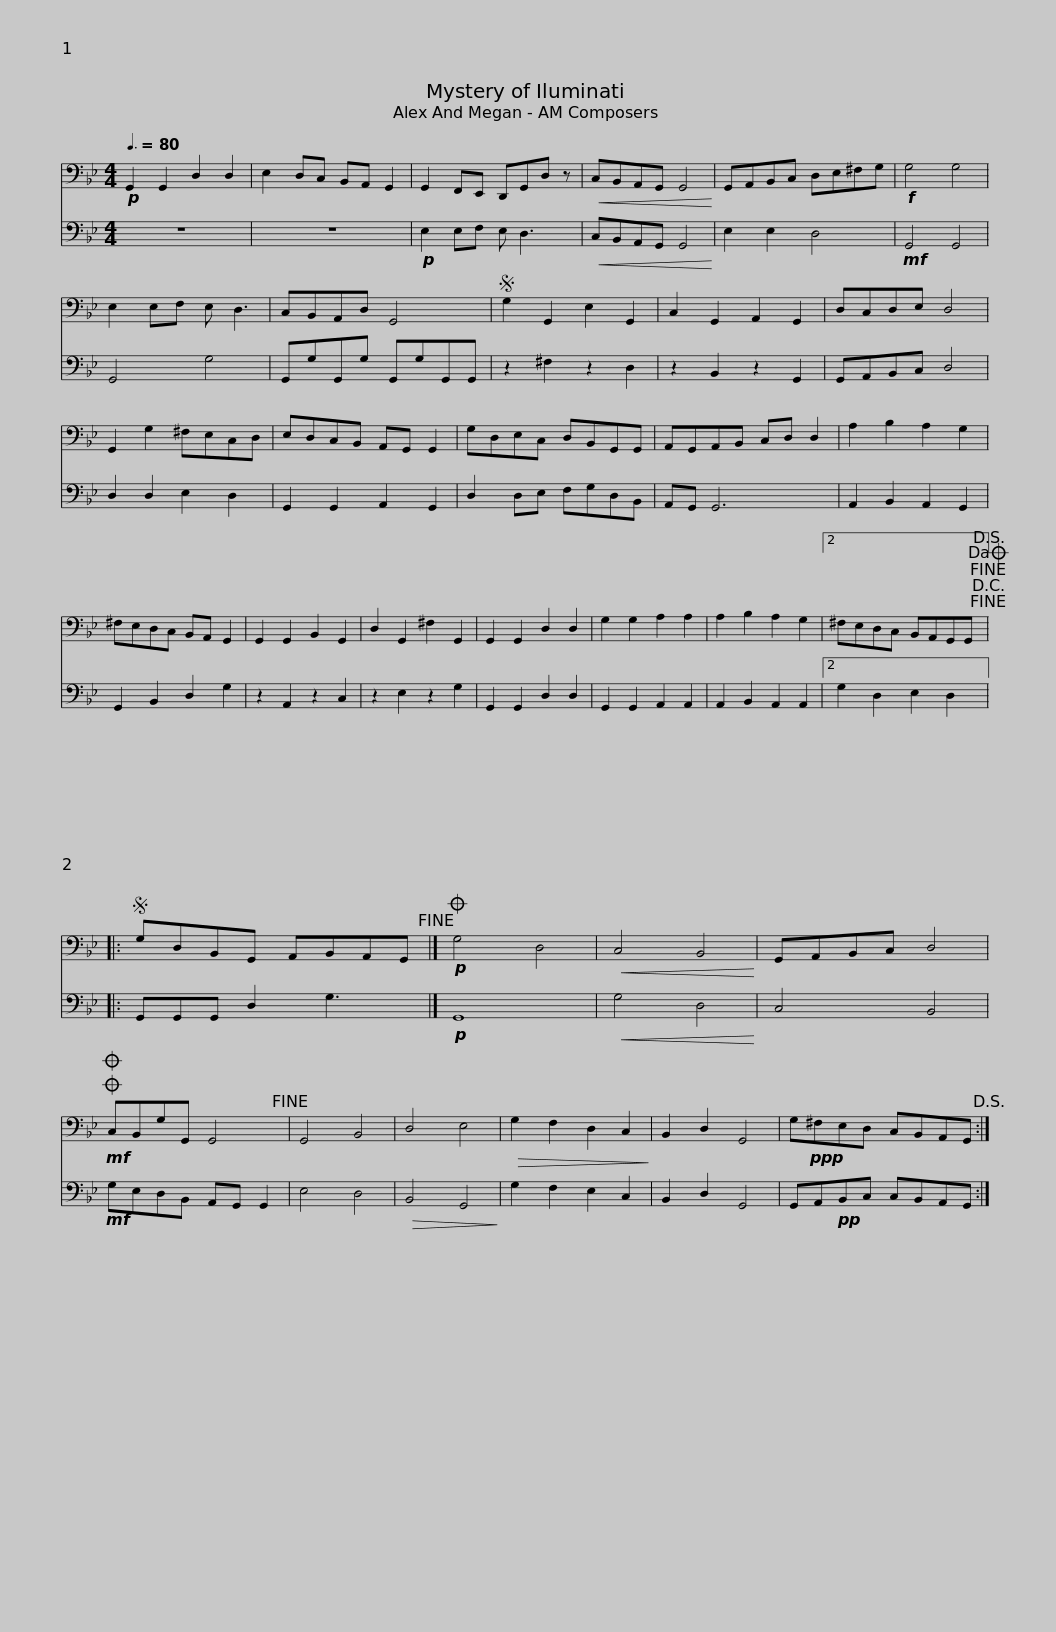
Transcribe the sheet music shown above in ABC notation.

X:1
%%score 1 2
L:1/8
Q:3/8=80
M:4/4
I:linebreak $
K:Bb
V:1 bass
V:2 bass
V:1
!p! G,,2 G,,2 D,2 D,2 | E,2 D,C, B,,A,, G,,2 | G,,2 F,,E,, D,,G,,D, z |!<(! C,B,,A,,G,, G,,4!<)! | G,,A,,B,,C, D,E,^F,G, | %5
!f! G,4 G,4 |$ E,2 E,F, E, D,3 | C,B,,A,,D, G,,4 |S G,2 G,,2 E,2 G,,2 | C,2 G,,2 A,,2 G,,2 | %10
 D,C,D,E, D,4 | G,,2 G,2 ^F,E,C,D, | E,D,C,B,, A,,G,, G,,2 |$ G,D,E,C, D,B,,G,,G,, | A,,G,,A,,B,, C,D, D,2 | %15
 A,2 B,2 A,2 G,2 | ^F,E,D,C, B,,A,, G,,2 | G,,2 G,,2 B,,2 G,,2 | D,2 G,,2 ^F,2 G,,2 | G,,2 G,,2 D,2 D,2 |$ %20
 G,2 G,2 A,2 A,2 | A,2 B,2 A,2 G,2 |2 ^F,E,D,C, B,,A,,G,,G,,!fine!!D.C.!!fine!!dacoda!!D.S.! |:S G,D,B,,G,, A,,B,,A,,G,,!fine! |]O!p! G,4 D,4 | %25
!<(! C,4 B,,4!<)! | G,,A,,B,,C, D,4 |$OO!mf! C,B,,G,G,, G,,4!fine! | G,,4 B,,4 | D,4 E,4 | %30
!>(! G,2 F,2 D,2 C,2!>)! | B,,2 D,2 G,,4 | G,!ppp!^F,E,D, C,B,,A,,G,,!D.S.! :| %33
V:2
 z8 | z8 |!p! E,2 E,F, E, D,3 |!<(! C,B,,A,,G,, G,,4!<)! | E,2 E,2 D,4 | %5
!mf! G,,4 G,,4 |$ G,,4 G,4 | G,,G,G,,G, G,,G,G,,G,, | z2 ^F,2 z2 D,2 | z2 B,,2 z2 G,,2 | %10
 G,,A,,B,,C, D,4 | D,2 D,2 E,2 D,2 | G,,2 G,,2 A,,2 G,,2 |$ D,2 D,E, F,G,D,B,, | A,,G,, G,,6 | %15
 A,,2 B,,2 A,,2 G,,2 | G,,2 B,,2 D,2 G,2 | z2 A,,2 z2 C,2 | z2 E,2 z2 G,2 | G,,2 G,,2 D,2 D,2 |$ %20
 G,,2 G,,2 A,,2 A,,2 | A,,2 B,,2 A,,2 A,,2 |2 G,2 D,2 E,2 D,2 |: G,,G,,G,, D,2 G,3 |]!p! G,,8 | %25
!<(! G,4 D,4!<)! | C,4 B,,4 |$!mf! G,E,D,B,, A,,G,, G,,2 | E,4 D,4 |!>(! B,,4 G,,4!>)! | %30
 G,2 F,2 E,2 C,2 | B,,2 D,2 G,,4 | G,,A,,!pp!B,,C, C,B,,A,,G,, :| %33
